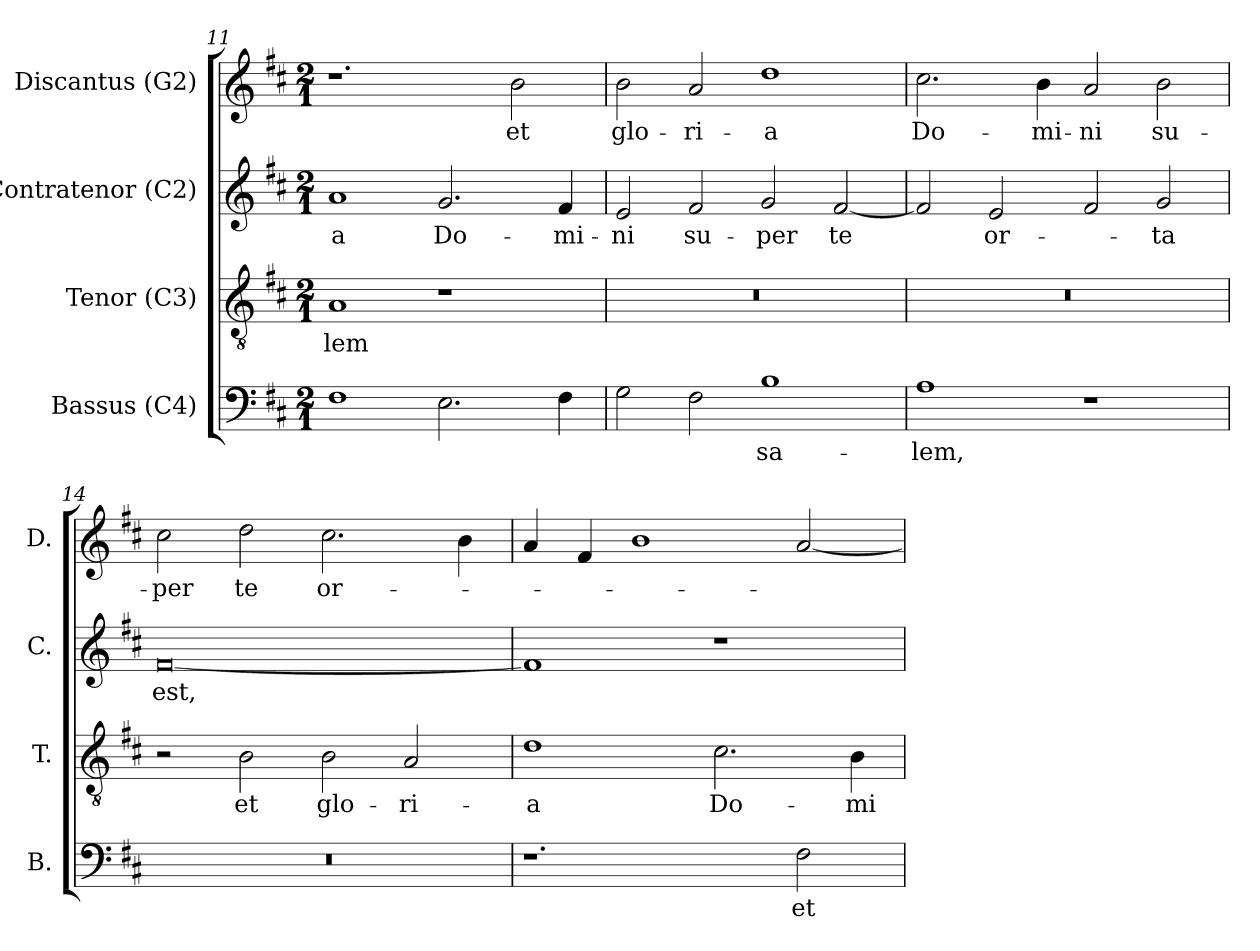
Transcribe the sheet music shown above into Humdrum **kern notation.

**kern	**text	**kern	**text	**kern	**text	**kern	**text
*part4	*part4	*part3	*part3	*part2	*part2	*part1	*part1
*staff4	*staff4	*staff3	*staff3	*staff2	*staff2	*staff1	*staff1
*I"Bassus (C4)	*	*I"Tenor (C3)	*	*I"Contratenor (C2)	*	*I"Discantus (G2)	*
*I'B.	*	*I'T.	*	*I'C.	*	*I'D.	*
*clefF4	*	*clefGv2	*	*clefG2	*	*clefG2	*
*	*	*ITrd7c12	*	*ITrd7c12	*	*	*
*k[f#c#]	*	*k[f#c#]	*	*k[f#c#]	*	*k[f#c#]	*
*D:	*	*D:	*	*D:	*	*D:	*
*M2/1	*	*M2/1	*	*M2/1	*	*M2/1	*
=11	=11	=11	=11	=11	=11	=11	=11
!	!	!	!LO:LY:b:color=#000000	!	!	!	!
!	!	!	!	!	!LO:LY:b:color=#000000	!	!
1F#i	.	1AAi	-lem	1Ai	-a	1.r	.
!	!	!	!	!	!LO:LY:b:color=#000000	!	!
2.Ei\	.	1r	.	2.Gi/	Do-	.	.
!	!	!	!	!	!	!	!LO:LY:b:color=#000000
.	.	.	.	.	.	2bi\	et
!	!	!	!	!	!LO:LY:b:color=#000000	!	!
4F#i\	.	.	.	4F#i/	-mi-	.	.
=12	=12	=12	=12	=12	=12	=12	=12
!	!	!LO:N:vis=1	!	!	!	!	!
!	!	!	!	!	!LO:LY:b:color=#000000	!	!
!	!	!	!	!	!	!	!LO:LY:b:color=#000000
2Gi\	.	0r	.	2Ei/	-ni	2bi\	glo-
!	!	!	!	!	!LO:LY:b:color=#000000	!	!
!	!	!	!	!	!	!	!LO:LY:b:color=#000000
2F#i\	.	.	.	2F#i/	su-	2ai/	-ri-
!	!LO:LY:b:color=#000000	!	!	!	!	!	!
!	!	!	!	!	!LO:LY:b:color=#000000	!	!
!	!	!	!	!	!	!	!LO:LY:b:color=#000000
1Bi	-sa-	.	.	2Gi/	-per	1ddi	-a
!	!	!	!	!	!LO:LY:b:color=#000000	!	!
.	.	.	.	[2F#i/	te	.	.
!!LO:PB:g=z
=13	=13	=13	=13	=13	=13	=13	=13
!	!LO:LY:b:color=#000000	!LO:N:vis=1	!	!	!	!	!
!	!	!	!	!	!	!	!LO:LY:b:color=#000000
1Ai	-lem,	0r	.	2F#i/]	.	2.cc#i\	Do-
!	!	!	!	!	!LO:LY:b:color=#000000	!	!
.	.	.	.	2Ei/	or-	.	.
!	!	!	!	!	!	!	!LO:LY:b:color=#000000
.	.	.	.	.	.	4bi\	-mi-
!	!	!	!	!	!	!	!LO:LY:b:color=#000000
1r	.	.	.	2F#i/	.	2ai/	-ni
!	!	!	!	!	!LO:LY:b:color=#000000	!	!
!	!	!	!	!	!	!	!LO:LY:b:color=#000000
.	.	.	.	2Gi/	-ta	2bi\	su-
=14	=14	=14	=14	=14	=14	=14	=14
!LO:N:vis=1	!	!	!	!	!	!	!
!	!	!	!	!	!LO:LY:b:color=#000000	!	!
!	!	!	!	!	!	!	!LO:LY:b:color=#000000
0r	.	2r	.	[0F#i	est,	2cc#i\	-per
!	!	!	!LO:LY:b:color=#000000	!	!	!	!
!	!	!	!	!	!	!	!LO:LY:b:color=#000000
.	.	2BBi\	et	.	.	2ddi\	te
!	!	!	!LO:LY:b:color=#000000	!	!	!	!
!	!	!	!	!	!	!	!LO:LY:b:color=#000000
.	.	2BBi\	glo-	.	.	2.cc#i\	or-
!	!	!	!LO:LY:b:color=#000000	!	!	!	!
.	.	2AAi/	-ri-	.	.	.	.
.	.	.	.	.	.	4bi\	.
=15	=15	=15	=15	=15	=15	=15	=15
!	!	!	!LO:LY:b:color=#000000	!	!	!	!
1.r	.	1Di	-a	1F#i]	.	4ai/	.
.	.	.	.	.	.	4f#i/	.
.	.	.	.	.	.	1bi	.
!	!	!	!LO:LY:b:color=#000000	!	!	!	!
.	.	2.C#i\	Do-	1r	.	.	.
!	!LO:LY:b:color=#000000	!	!	!	!	!	!
2F#i\	et	.	.	.	.	[2ai/	.
!	!	!	!LO:LY:b:color=#000000	!	!	!	!
.	.	4BBi\	-mi-	.	.	.	.
=	=	=	=	=	=	=	=
*-	*-	*-	*-	*-	*-	*-	*-
